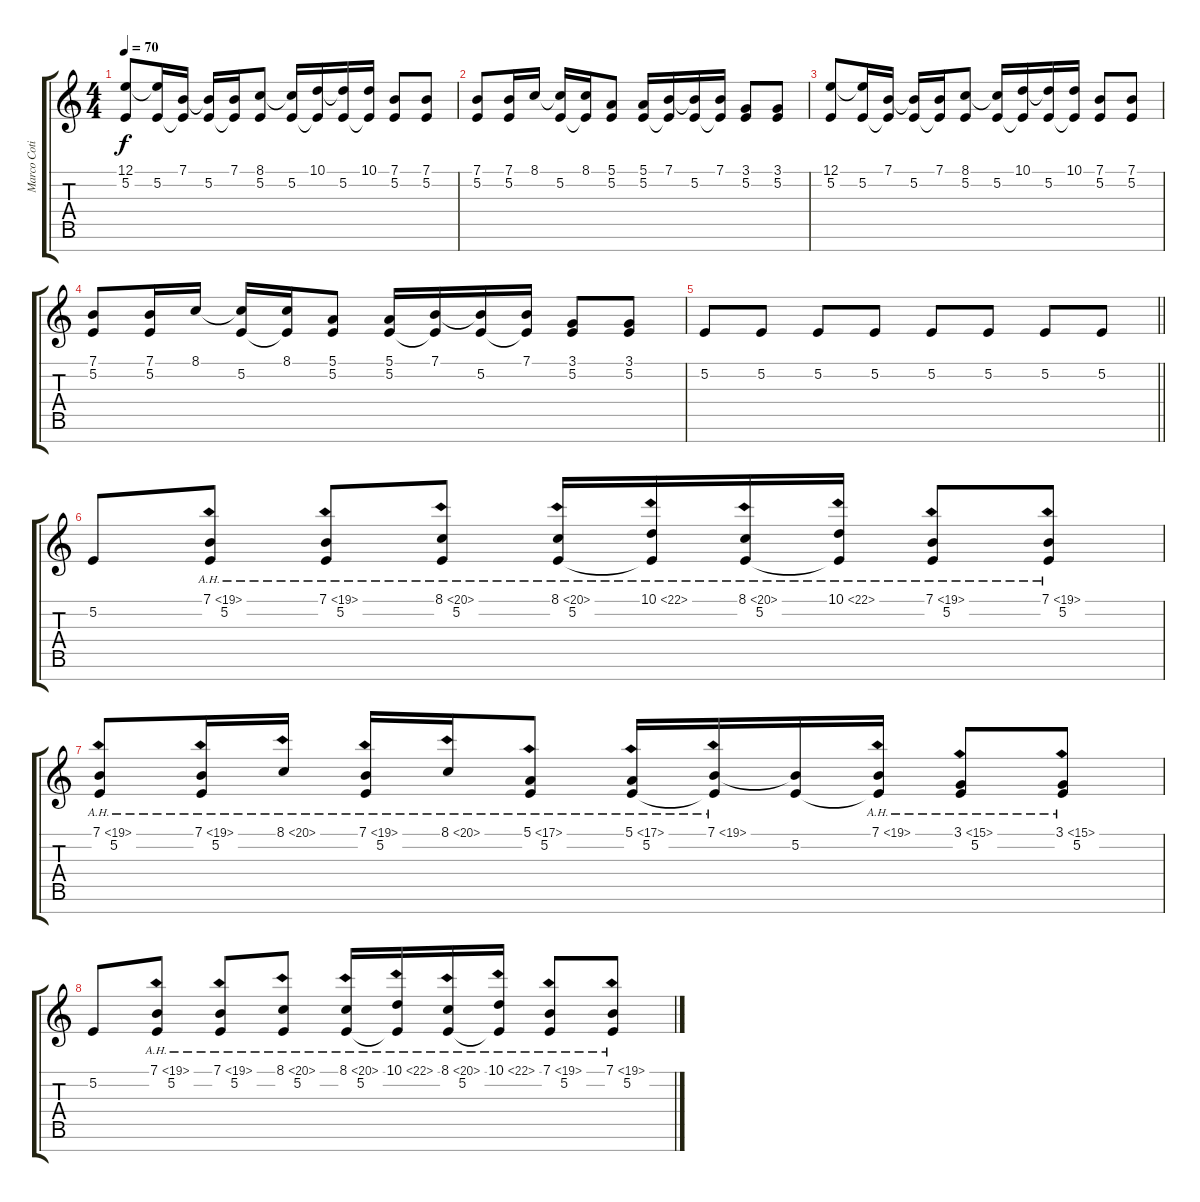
\track ("Marco Coti Zelati (keys)" "Marco Coti") {instrument brightacousticpiano}
\staff {score tabs}
\tuning (E4 B3 G3 D3 A2 E2 B1) {hide}
\ts (4 4)
\tempo 70
\clef g2
\ks c
(12.1 5.2).8{dy f instrument brightacousticpiano} (12.1{t} 5.2).16 (7.1 5.2{t}).16 (7.1{t} 5.2).16 (7.1 5.2{t}).16 (8.1 5.2).8 (8.1{t} 5.2).16 (10.1 5.2{t}).16 (10.1{t} 5.2).16 (10.1 5.2{t}).16 (7.1 5.2).8 (7.1 5.2).8 |
(7.1 5.2).8 (7.1 5.2).16 8.1.16 (8.1{t} 5.2).16 (8.1 5.2{t}).16 (5.1 5.2).8 (5.1 5.2).16 (7.1 5.2{t}).16 (7.1{t} 5.2).16 (7.1 5.2{t}).16 (3.1 5.2).8 (3.1 5.2).8 |
(12.1 5.2).8 (12.1{t} 5.2).16 (7.1 5.2{t}).16 (7.1{t} 5.2).16 (7.1 5.2{t}).16 (8.1 5.2).8 (8.1{t} 5.2).16 (10.1 5.2{t}).16 (10.1{t} 5.2).16 (10.1 5.2{t}).16 (7.1 5.2).8 (7.1 5.2).8 |
(7.1 5.2).8 (7.1 5.2).16 8.1.16 (8.1{t} 5.2).16 (8.1 5.2{t}).16 (5.1 5.2).8 (5.1 5.2).16 (7.1 5.2{t}).16 (7.1{t} 5.2).16 (7.1 5.2{t}).16 (3.1 5.2).8 (3.1 5.2).8 |
\barLineRight lightlight
5.2.8{volume 4} 5.2.8 5.2.8 5.2.8 5.2.8 5.2.8 5.2.8 5.2.8 |
5.2.8{volume 16 instrument stringensemble1} (7.1{ah 12} 5.2).8 (7.1{ah 12} 5.2).8 (8.1{ah 12} 5.2).8 (8.1{ah 12} 5.2).16 (10.1{ah 12} 5.2{t}).16 (8.1{ah 12} 5.2).16 (10.1{ah 12} 5.2{t}).16 (7.1{ah 12} 5.2).8 (7.1{ah 12} 5.2).8 |
(7.1{ah 12} 5.2).8 (7.1{ah 12} 5.2).16 8.1{ah 12}.16 (7.1{ah 12} 5.2).16 8.1{ah 12}.16 (5.1{ah 12} 5.2).8 (5.1{ah 12} 5.2).16 (7.1{ah 12} 5.2{t}).16 (7.1{t} 5.2).16 (7.1{ah 12} 5.2{t}).16 (3.1{ah 12} 5.2).8 (3.1{ah 12} 5.2).8 |
5.2.8 (7.1{ah 12} 5.2).8 (7.1{ah 12} 5.2).8 (8.1{ah 12} 5.2).8 (8.1{ah 12} 5.2).16 (10.1{ah 12} 5.2{t}).16 (8.1{ah 12} 5.2).16 (10.1{ah 12} 5.2{t}).16 (7.1{ah 12} 5.2).8 (7.1{ah 12} 5.2).8
